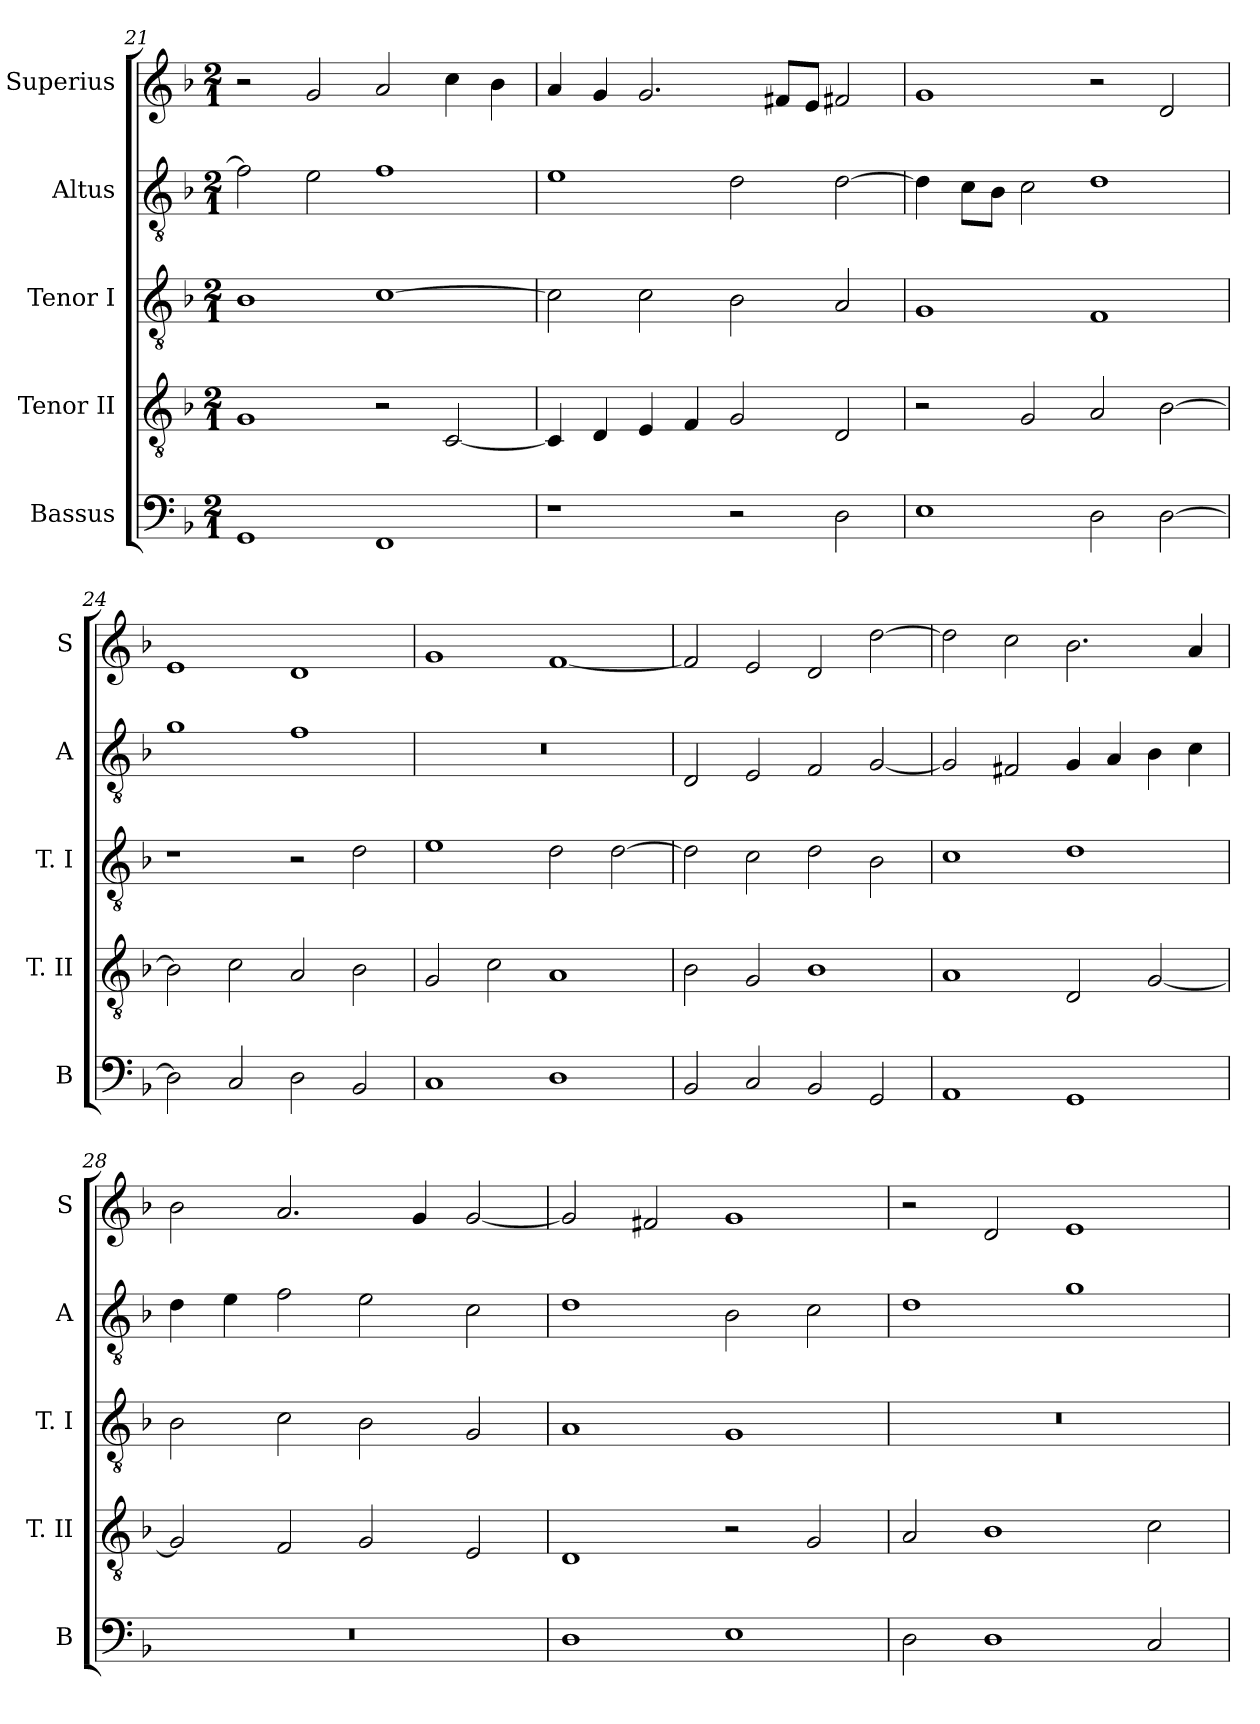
**kern	**kern	**kern	**kern	**kern
*part5	*part4	*part3	*part2	*part1
*staff5	*staff4	*staff3	*staff2	*staff1
*I"Bassus	*I"Tenor II	*I"Tenor I	*I"Altus	*I"Superius
*I'B	*I'T. II	*I'T. I	*I'A	*I'S
*clefF4	*clefGv2	*clefGv2	*clefGv2	*clefG2
*k[b-]	*k[b-]	*k[b-]	*k[b-]	*k[b-]
*F:	*F:	*F:	*F:	*F:
*M2/1	*M2/1	*M2/1	*M2/1	*M2/1
=21	=21	=21	=21	=21
1GG	1G	1B-	2f]	2r
.	.	.	2e	2g
1FF	2r	[1c	1f	2a
.	[2C	.	.	4cc
.	.	.	.	4b-
=22	=22	=22	=22	=22
1r	4C]	2c]	1e	4a
.	4D	.	.	4g
.	4E	2c	.	2.g
.	4F	.	.	.
2r	2G	2B-	2d	.
.	.	.	.	8f#XL
.	.	.	.	8eJ
2D	2D	2A	[2d	2f#X
=23	=23	=23	=23	=23
1E	2r	1G	4d]	1g
.	.	.	8cL	.
.	.	.	8B-J	.
.	2G	.	2c	.
2D	2A	1F	1d	2r
[2D	[2B-	.	.	2d
=24	=24	=24	=24	=24
2D]	2B-]	1r	1g	1e
2C	2c	.	.	.
2D	2A	2r	1f	1d
2BB-	2B-	2d	.	.
=25	=25	=25	=25	=25
1C	2G	1e	0r	1g
.	2c	.	.	.
1D	1A	2d	.	[1f
.	.	[2d	.	.
=26	=26	=26	=26	=26
2BB-	2B-	2d]	2D	2f]
2C	2G	2c	2E	2e
2BB-	1B-	2d	2F	2d
2GG	.	2B-	[2G	[2dd
=27	=27	=27	=27	=27
1AA	1A	1c	2G]	2dd]
.	.	.	2F#X	2cc
1GG	2D	1d	4G	2.b-
.	.	.	4A	.
.	[2G	.	4B-	.
.	.	.	4c	4a
=28	=28	=28	=28	=28
0r	2G]	2B-	4d	2b-
.	.	.	4e	.
.	2F	2c	2f	2.a
.	2G	2B-	2e	.
.	.	.	.	4g
.	2E	2G	2c	[2g
=29	=29	=29	=29	=29
1D	1D	1A	1d	2g]
.	.	.	.	2f#X
1E	2r	1G	2B-	1g
.	2G	.	2c	.
=30	=30	=30	=30	=30
2D	2A	0r	1d	2r
1D	1B-	.	.	2d
.	.	.	1g	1e
2C	2c	.	.	.
=	=	=	=	=
*-	*-	*-	*-	*-
